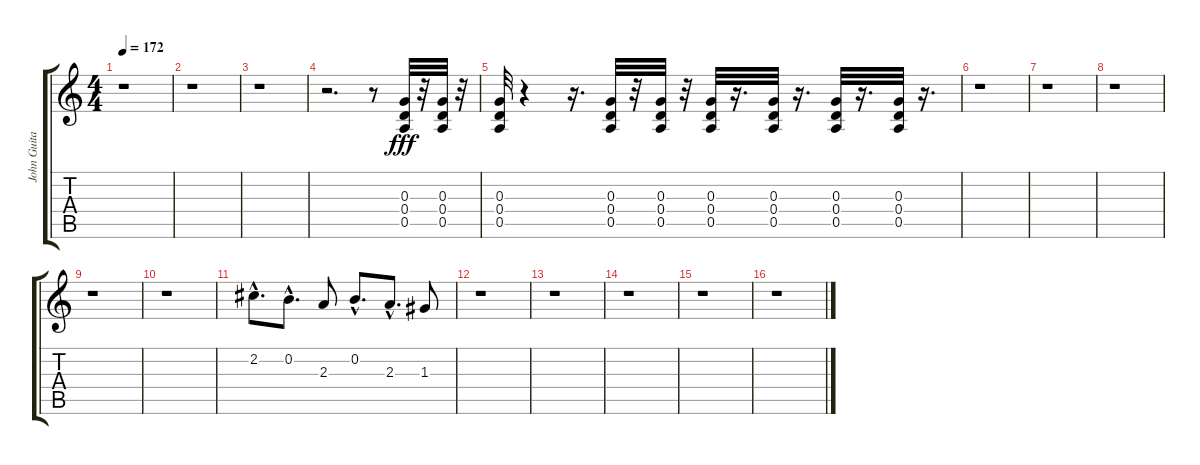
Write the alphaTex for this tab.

\track ("John Guitar 1" "John Guita") {instrument electricguitarclean}
\staff {score tabs}
\tuning (E4 B3 G3 D3 A2 E2) {hide}
\ts (4 4)
\tempo 172
\clef g2
\ks c
r.1{dy fff instrument electricguitarclean} |
r.1 |
r.1 |
r.2{d} r.8 (0.3 0.4 0.5).32 r.32 (0.3 0.4 0.5).32 r.32 |
(0.3 0.4 0.5).32 r.4 r.16{d} (0.3 0.4 0.5).32 r.32 (0.3 0.4 0.5).32 r.32 (0.3 0.4 0.5).32 r.16{d} (0.3 0.4 0.5).32 r.16{d} (0.3 0.4 0.5).32 r.16{d} (0.3 0.4 0.5).32 r.16{d} |
r.1 |
r.1 |
r.1 |
r.1 |
r.1 |
2.2{hac}.8{d} 0.2{hac}.8{d} 2.3.8 0.2{hac}.8{d} 2.3{hac}.8{d} 1.3.8 |
r.1 |
r.1 |
r.1 |
r.1 |
r.1
